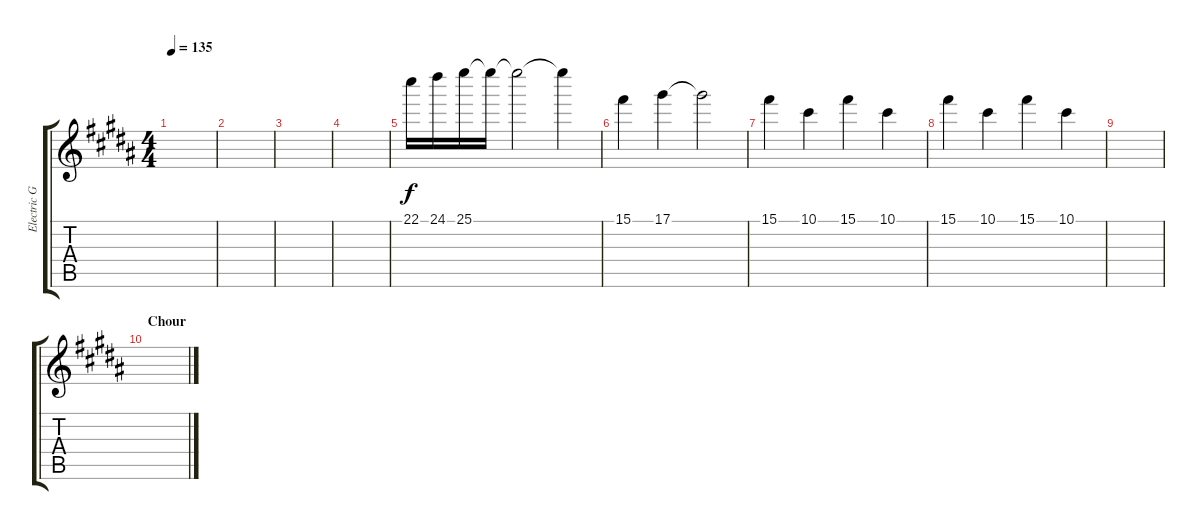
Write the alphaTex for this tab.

\track ("Electric Guitar" "Electric G") {instrument electricguitarclean}
\staff {score tabs}
\tuning (Eb4 Bb3 Gb3 Db3 Ab2 Db2) {hide}
\ts (4 4)
\tempo 135
\clef g2
\ks b
|
|
|
|
22.1.16 24.1.16 25.1.16 25.1{t}.16 25.1{t}.2 25.1{t}.4 |
15.1.4 17.1.4 17.1{t}.2 |
15.1.4 10.1.4 15.1.4 10.1.4 |
15.1.4 10.1.4 15.1.4 10.1.4 |
|
\section ("" "Chour")
